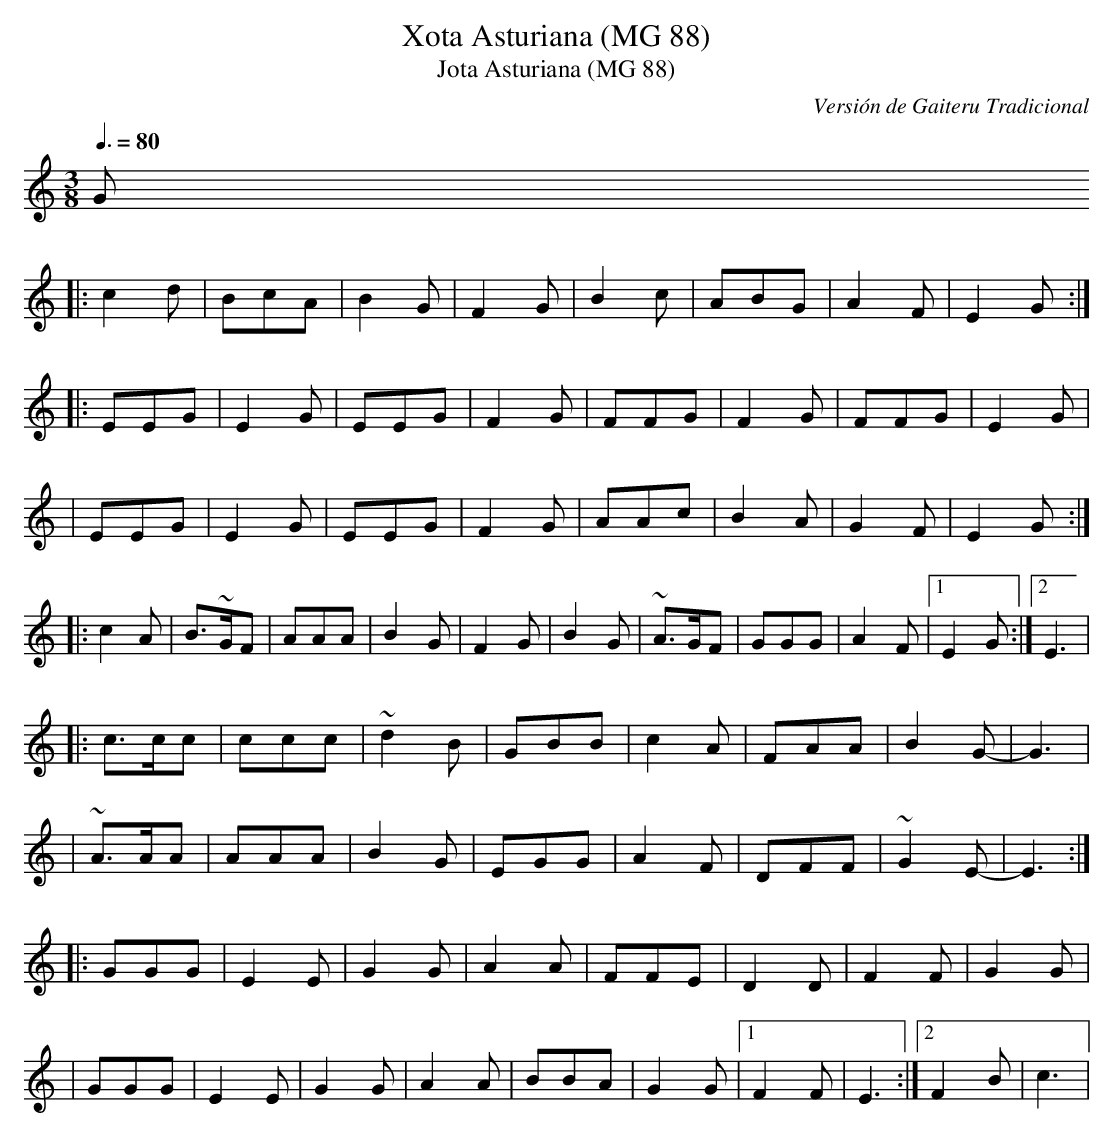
X:1
T:Xota Asturiana (MG 88)
T:Jota Asturiana (MG 88)
C:Versión de Gaiteru Tradicional
M:3/8
L:1/8
Q:3/8=80
E:Comp.
K:C
G
|: c2 d|BcA|B2 G|F2 G|B2 c|ABG|A2 F|E2 G :|
|: EEG|E2 G|EEG|F2 G|FFG|F2 G|FFG|E2 G|
|EEG|E2 G|EEG|F2 G|AAc|B2 A|G2 F|E2 G :|
|: c2 A|B>~GF|AAA|B2 G|F2 G|B2 G|~A>GF|GGG|A2 F|[1 E2 G :|[2 E3|
|: c>cc|ccc|~d2 B|GBB|c2 A|FAA|B2 G-|G3|
|~A>AA|AAA|B2 G|EGG|A2 F|DFF|~G2 E-|E3 :|
|: GGG|E2 E|G2 G|A2 A|FFE|D2 D|F2 F|G2 G|
|GGG|E2 E|G2 G|A2 A|BBA|G2 G|[1 F2 F|E3 :|[2 F2 B|c3|
